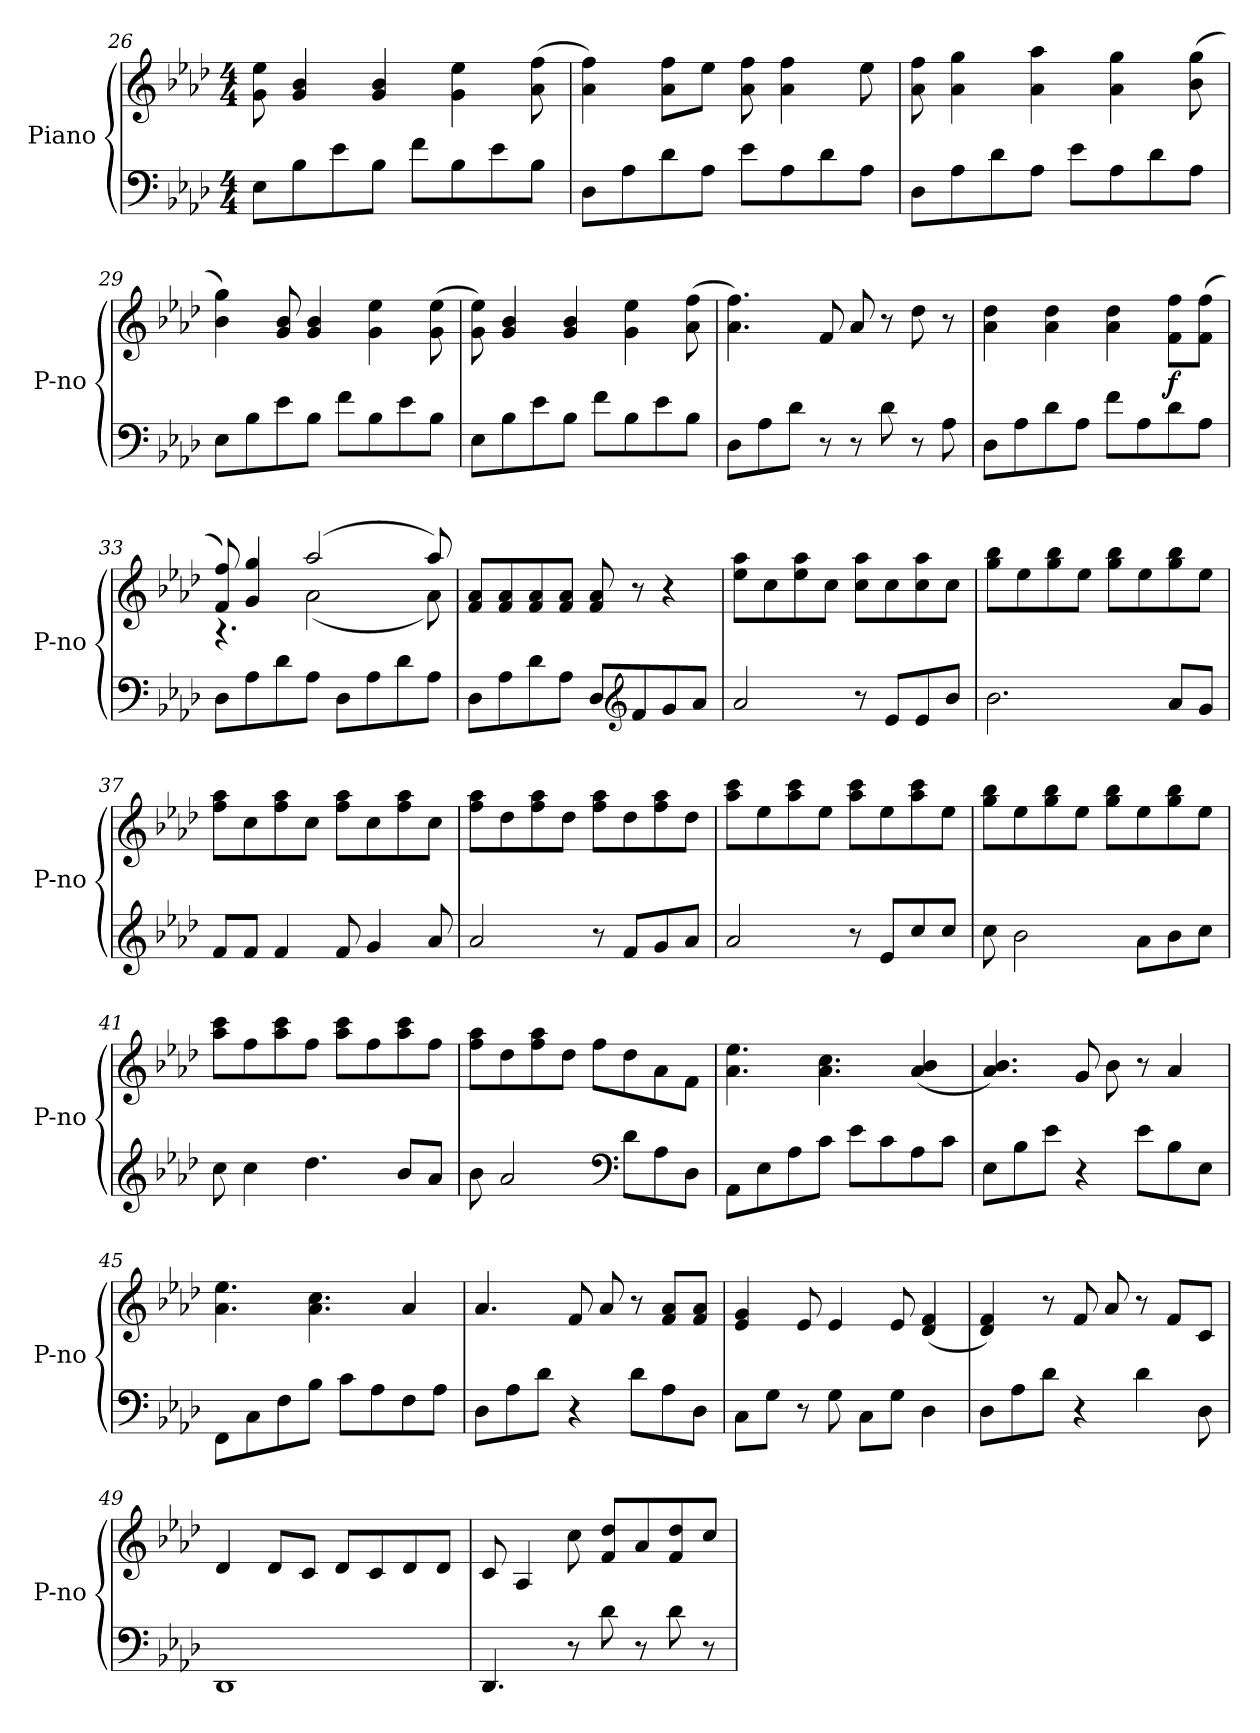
**kern	**kern	**dynam
*part1	*part1	*part1
*staff2	*staff1	*staff1/2
*I"Piano	*	*
*I'P-no	*	*
!!LO:PB:g=z
*clefF4	*clefG2	*
*k[b-e-a-d-]	*k[b-e-a-d-]	*
*M4/4	*M4/4	*
=26	=26	=26
8E-\L	8g\ 8ee-\	.
8B-\	4g/ 4b-/	.
8e-\	.	.
8B-\J	4g/ 4b-/	.
8f\L	.	.
8B-\	4g\ 4ee-\	.
8e-\	.	.
8B-\J	(8a-\ 8ff\	.
=27	=27	=27
8D-\L	4a-\ 4ff\)	.
8A-\	.	.
8d-\	8a-\ 8ff\L	.
8A-\J	8ee-\J	.
8e-\L	8a-\ 8ff\	.
8A-\	4a-\ 4ff\	.
8d-\	.	.
8A-\J	8ee-\	.
=28	=28	=28
8D-\L	8a-\ 8ff\	.
8A-\	4a-\ 4gg\	.
8d-\	.	.
8A-\J	4a-\ 4aa-\	.
8e-\L	.	.
8A-\	4a-\ 4gg\	.
8d-\	.	.
8A-\J	(8b-\ 8gg\	.
=29	=29	=29
8E-\L	4b-\ 4gg\)	.
8B-\	.	.
8e-\	8g/ 8b-/	.
8B-\J	4g/ 4b-/	.
8f\L	.	.
8B-\	4g\ 4ee-\	.
8e-\	.	.
8B-\J	(8g\ 8ee-\	.
=30	=30	=30
8E-\L	8g\ 8ee-\)	.
8B-\	4g/ 4b-/	.
8e-\	.	.
8B-\J	4g/ 4b-/	.
8f\L	.	.
8B-\	4g\ 4ee-\	.
8e-\	.	.
8B-\J	(8a-\ 8ff\	.
!!LO:LB:g=z
=31	=31	=31
8D-\L	4.a-\ 4.ff\)	.
8A-\	.	.
8d-\J	.	.
8r	8f/	.
8r	8a-/	.
8d-\	8r	.
8r	8dd-\	.
8A-\	8r	.
=32	=32	=32
8D-\L	4a-\ 4dd-\	.
8A-\	.	.
8d-\	4a-\ 4dd-\	.
8A-\J	.	.
8f\L	4a-\ 4dd-\	.
8A-\	.	.
!	!	!LO:DY:b
8d-\	8f\ 8ff\L	f
8A-\J	(8f\ 8ff\J	.
=33	=33	=33
*	*^	*
8D-\L	8f/ 8ff/)	4.r	.
8A-\	4g/ 4gg/	.	.
8d-\	.	.	.
8A-\J	(2aa-/	(2a-\	.
8D-\L	.	.	.
8A-\	.	.	.
8d-\	.	.	.
8A-\J	8aa-/)	8a-\)	.
*	*v	*v	*
=34	=34	=34
8D-\L	8f/ 8a-/L	.
8A-\	8f/ 8a-/	.
8d-\	8f/ 8a-/	.
8A-\J	8f/ 8a-/J	.
8D-/L	8f/ 8a-/	.
*clefG2	*	*
8f/	8r	.
8g/	4r	.
8a-/J	.	.
!!LO:LB:g=z
=35	=35	=35
2a-/	8ee-\ 8aa-\L	.
.	8cc\	.
.	8ee-\ 8aa-\	.
.	8cc\J	.
8r	8cc\ 8aa-\L	.
8e-/L	8cc\	.
8e-/	8cc\ 8aa-\	.
8b-/J	8cc\J	.
=36	=36	=36
2.b-\	8gg\ 8bb-\L	.
.	8ee-\	.
.	8gg\ 8bb-\	.
.	8ee-\J	.
.	8gg\ 8bb-\L	.
.	8ee-\	.
8a-/L	8gg\ 8bb-\	.
8g/J	8ee-\J	.
=37	=37	=37
8f/L	8ff\ 8aa-\L	.
8f/J	8cc\	.
4f/	8ff\ 8aa-\	.
.	8cc\J	.
8f/	8ff\ 8aa-\L	.
4g/	8cc\	.
.	8ff\ 8aa-\	.
8a-/	8cc\J	.
=38	=38	=38
2a-/	8ff\ 8aa-\L	.
.	8dd-\	.
.	8ff\ 8aa-\	.
.	8dd-\J	.
8r	8ff\ 8aa-\L	.
8f/L	8dd-\	.
8g/	8ff\ 8aa-\	.
8a-/J	8dd-\J	.
=39	=39	=39
2a-/	8aa-\ 8ccc\L	.
.	8ee-\	.
.	8aa-\ 8ccc\	.
.	8ee-\J	.
8r	8aa-\ 8ccc\L	.
8e-/L	8ee-\	.
8cc/	8aa-\ 8ccc\	.
8cc/J	8ee-\J	.
!!LO:LB:g=z
=40	=40	=40
8cc\	8gg\ 8bb-\L	.
2b-\	8ee-\	.
.	8gg\ 8bb-\	.
.	8ee-\J	.
.	8gg\ 8bb-\L	.
8a-\L	8ee-\	.
8b-\	8gg\ 8bb-\	.
8cc\J	8ee-\J	.
=41	=41	=41
8cc\	8aa-\ 8ccc\L	.
4cc\	8ff\	.
.	8aa-\ 8ccc\	.
4.dd-\	8ff\J	.
.	8aa-\ 8ccc\L	.
.	8ff\	.
8b-/L	8aa-\ 8ccc\	.
8a-/J	8ff\J	.
=42	=42	=42
8b-\	8ff\ 8aa-\L	.
2a-/	8dd-\	.
.	8ff\ 8aa-\	.
.	8dd-\J	.
.	8ff\L	.
*clefF4	*	*
8d-\L	8dd-\	.
8A-\	8a-\	.
8D-\J	8f\J	.
=43	=43	=43
8AA-\L	4.a-\ 4.ee-\	.
8E-\	.	.
8A-\	.	.
8c\J	4.a-\ 4.cc\	.
8e-\L	.	.
8c\	.	.
8A-\	(4a-/ 4b-/	.
8c\J	.	.
!!LO:LB:g=z
=44	=44	=44
8E-\L	4.a-/ 4.b-/)	.
8B-\	.	.
8e-\J	.	.
4r	8g/	.
.	8b-\	.
8e-\L	8r	.
8B-\	4a-/	.
8E-\J	.	.
=45	=45	=45
8FF\L	4.a-\ 4.ee-\	.
8C\	.	.
8F\	.	.
8B-\J	4.a-\ 4.cc\	.
8c\L	.	.
8A-\	.	.
8F\	4a-/	.
8A-\J	.	.
=46	=46	=46
8D-\L	4.a-/	.
8A-\	.	.
8d-\J	.	.
4r	8f/	.
.	8a-/	.
8d-\L	8r	.
8A-\	8f/ 8a-/L	.
8D-\J	8f/ 8a-/J	.
=47	=47	=47
8C\L	4e-/ 4g/	.
8G\J	.	.
8r	8e-/	.
8G\	4e-/	.
8C\L	.	.
8G\J	8e-/	.
4D-\	(4d-/ 4f/	.
!!LO:LB:g=z
=48	=48	=48
8D-\L	4d-/ 4f/)	.
8A-\	.	.
8d-\J	8r	.
4r	8f/	.
.	8a-/	.
4d-\	8r	.
.	8f/L	.
8D-\	8c/J	.
=49	=49	=49
1DD-	4d-/	.
.	8d-/L	.
.	8c/J	.
.	8d-/L	.
.	8c/	.
.	8d-/	.
.	8d-/J	.
=50	=50	=50
4.DD-/	8c/	.
.	4A-/	.
8r	8cc\	.
8d-\	8f/ 8dd-/L	.
8r	8a-/	.
8d-\	8f/ 8dd-/	.
8r	8cc/J	.
=	=	=
*-	*-	*-
